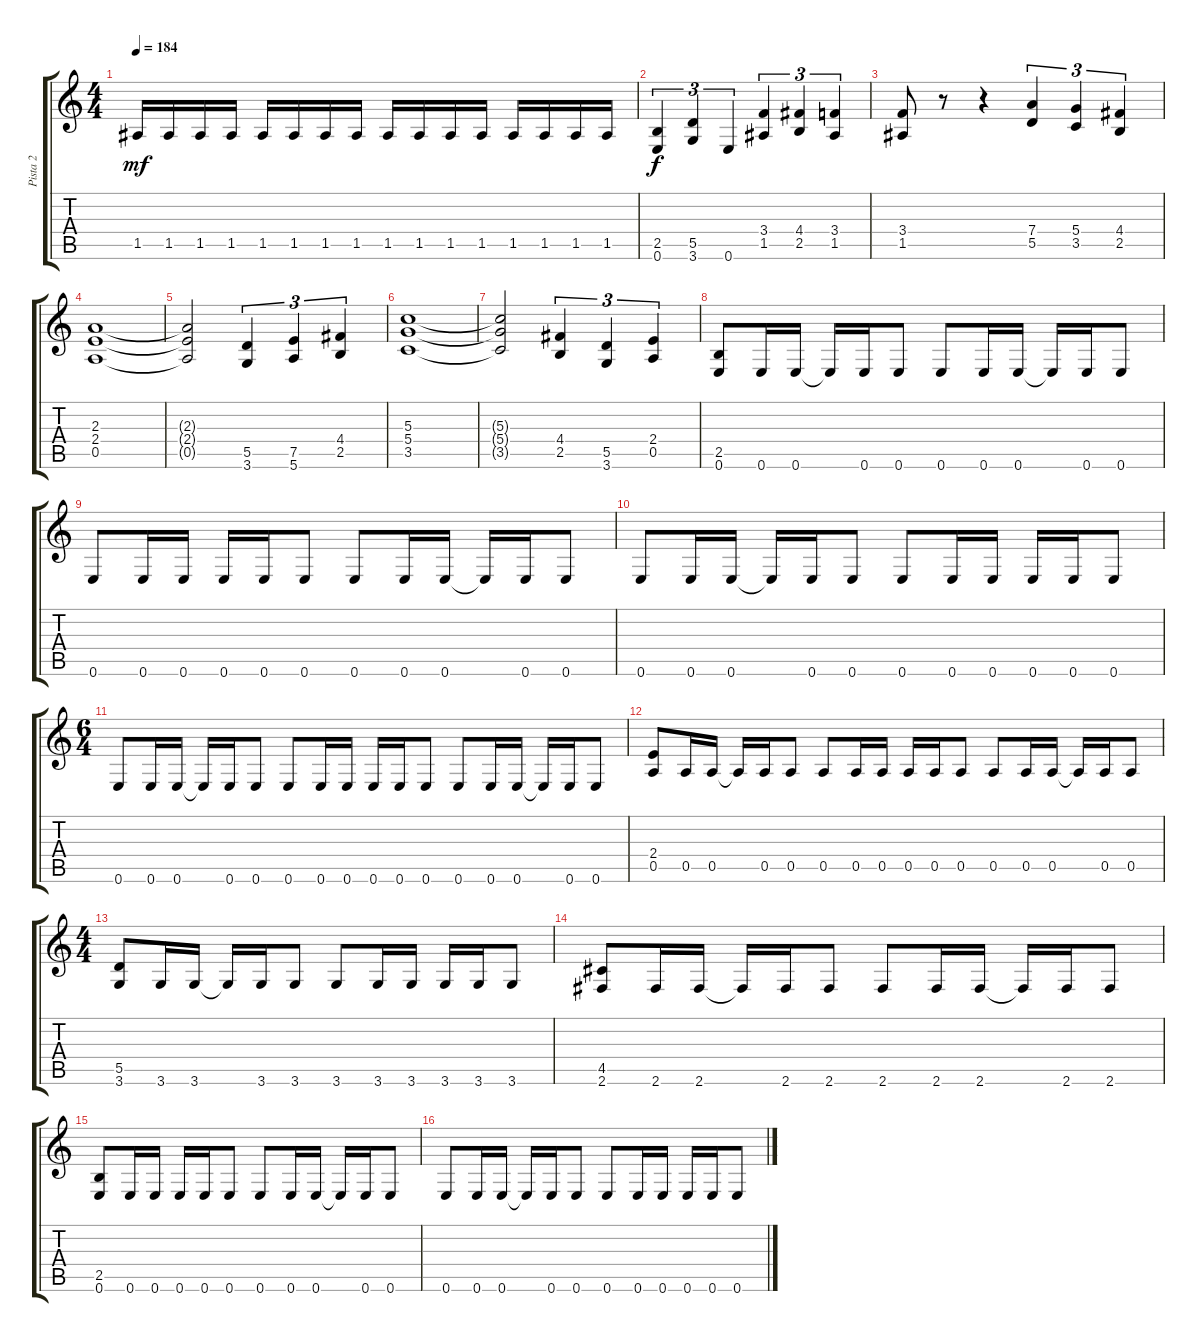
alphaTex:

\track ("Pista 2" "Pista 2") {instrument overdrivenguitar}
\staff {score tabs}
\tuning (E4 B3 G3 D3 A2 E2) {hide}
\ts (4 4)
\tempo 184
\clef g2
\ks c
1.5.16{dy mf} 1.5.16 1.5.16 1.5.16 1.5.16 1.5.16 1.5.16 1.5.16 1.5.16 1.5.16 1.5.16 1.5.16 1.5.16 1.5.16 1.5.16 1.5.16 |
(2.5 0.6).4{tu (3 2) dy f} (5.5 3.6).4{tu (3 2)} 0.6.4{tu (3 2)} (3.4 1.5).4{tu (3 2)} (4.4 2.5).4{tu (3 2)} (3.4 1.5).4{tu (3 2)} |
(3.4 1.5).8 r.8 r.4 (7.4 5.5).4{tu (3 2)} (5.4 3.5).4{tu (3 2)} (4.4 2.5).4{tu (3 2)} |
(2.3 2.4 0.5).1 |
(2.3{t} 2.4{t} 0.5{t}).2 (5.5 3.6).4{tu (3 2)} (7.5 5.6).4{tu (3 2)} (4.4 2.5).4{tu (3 2)} |
(5.3 5.4 3.5).1 |
(5.3{t} 5.4{t} 3.5{t}).2 (4.4 2.5).4{tu (3 2)} (5.5 3.6).4{tu (3 2)} (2.4 0.5).4{tu (3 2)} |
(2.5 0.6).8 0.6.16 0.6.16 0.6{t}.16 0.6.16 0.6.8 0.6.8 0.6.16 0.6.16 0.6{t}.16 0.6.16 0.6.8 |
0.6.8 0.6.16 0.6.16 0.6.16 0.6.16 0.6.8 0.6.8 0.6.16 0.6.16 0.6{t}.16 0.6.16 0.6.8 |
0.6.8 0.6.16 0.6.16 0.6{t}.16 0.6.16 0.6.8 0.6.8 0.6.16 0.6.16 0.6.16 0.6.16 0.6.8 |
\ts (6 4)
0.6.8 0.6.16 0.6.16 0.6{t}.16 0.6.16 0.6.8 0.6.8 0.6.16 0.6.16 0.6.16 0.6.16 0.6.8 0.6.8 0.6.16 0.6.16 0.6{t}.16 0.6.16 0.6.8 |
(2.4 0.5).8 0.5.16 0.5.16 0.5{t}.16 0.5.16 0.5.8 0.5.8 0.5.16 0.5.16 0.5.16 0.5.16 0.5.8 0.5.8 0.5.16 0.5.16 0.5{t}.16 0.5.16 0.5.8 |
\ts (4 4)
(5.5 3.6).8 3.6.16 3.6.16 3.6{t}.16 3.6.16 3.6.8 3.6.8 3.6.16 3.6.16 3.6.16 3.6.16 3.6.8 |
(4.5 2.6).8 2.6.16 2.6.16 2.6{t}.16 2.6.16 2.6.8 2.6.8 2.6.16 2.6.16 2.6{t}.16 2.6.16 2.6.8 |
(2.5 0.6).8 0.6.16 0.6.16 0.6.16 0.6.16 0.6.8 0.6.8 0.6.16 0.6.16 0.6{t}.16 0.6.16 0.6.8 |
0.6.8 0.6.16 0.6.16 0.6{t}.16 0.6.16 0.6.8 0.6.8 0.6.16 0.6.16 0.6.16 0.6.16 0.6.8
